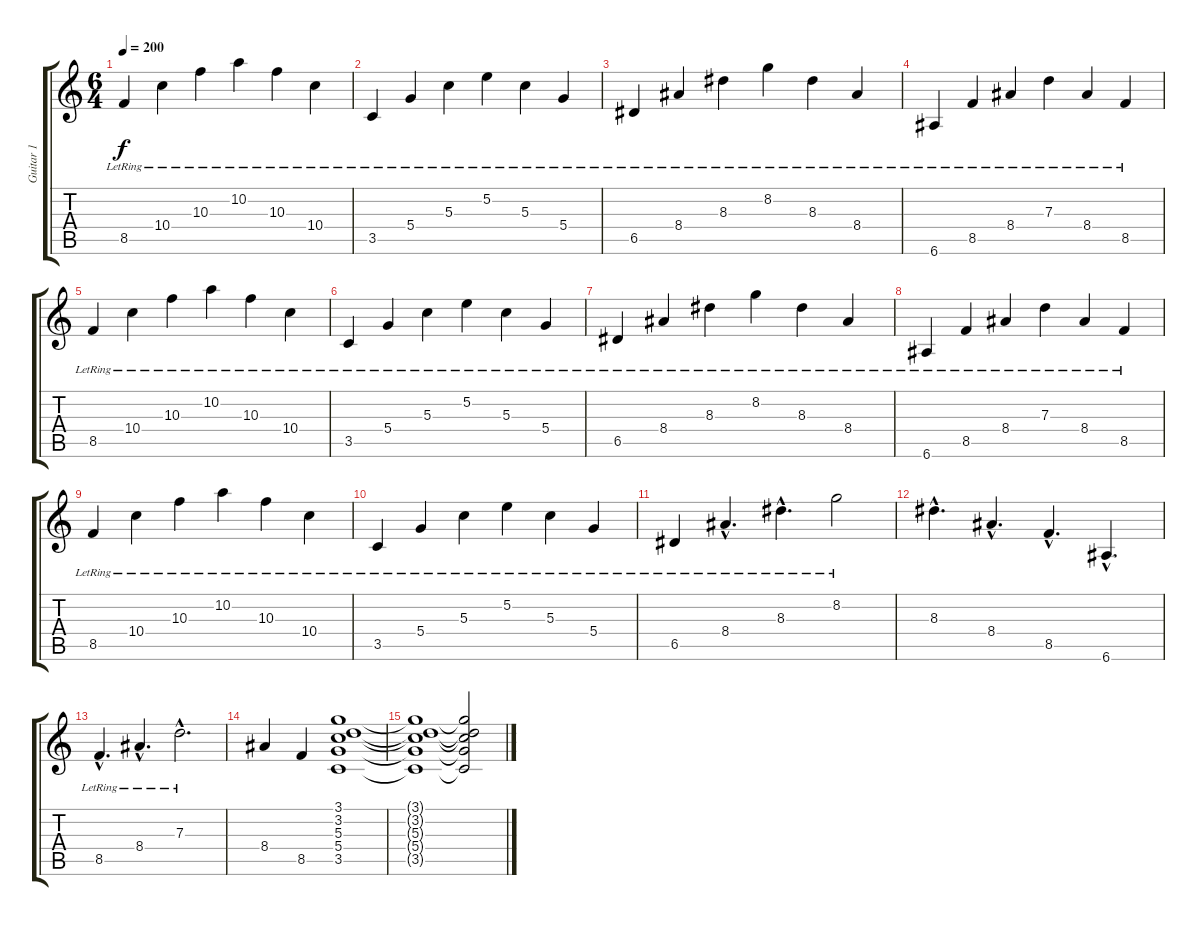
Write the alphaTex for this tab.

\track ("Guitar 1" "Guitar 1") {instrument electricguitarjazz}
\staff {score tabs}
\tuning (E4 B3 G3 D3 A2 E2) {hide}
\ts (6 4)
\tempo 200
\clef g2
\ks c
8.5{lr}.4{dy f} 10.4{lr}.4 10.3{lr}.4 10.2{lr}.4 10.3{lr}.4 10.4{lr}.4 |
3.5{lr}.4 5.4{lr}.4 5.3{lr}.4 5.2{lr}.4 5.3{lr}.4 5.4{lr}.4 |
6.5{lr}.4 8.4{lr}.4 8.3{lr}.4 8.2{lr}.4 8.3{lr}.4 8.4{lr}.4 |
6.6{lr}.4 8.5{lr}.4 8.4{lr}.4 7.3{lr}.4 8.4{lr}.4 8.5{lr}.4 |
8.5{lr}.4 10.4{lr}.4 10.3{lr}.4 10.2{lr}.4 10.3{lr}.4 10.4{lr}.4 |
3.5{lr}.4 5.4{lr}.4 5.3{lr}.4 5.2{lr}.4 5.3{lr}.4 5.4{lr}.4 |
6.5{lr}.4 8.4{lr}.4 8.3{lr}.4 8.2{lr}.4 8.3{lr}.4 8.4{lr}.4 |
6.6{lr}.4 8.5{lr}.4 8.4{lr}.4 7.3{lr}.4 8.4{lr}.4 8.5{lr}.4 |
8.5{lr}.4 10.4{lr}.4 10.3{lr}.4 10.2{lr}.4 10.3{lr}.4 10.4{lr}.4 |
3.5{lr}.4 5.4{lr}.4 5.3{lr}.4 5.2{lr}.4 5.3{lr}.4 5.4{lr}.4 |
6.5{lr}.4 8.4{hac lr}.4{d} 8.3{hac lr}.4{d} 8.2{lr}.2 |
8.3{hac}.4{d} 8.4{hac}.4{d} 8.5{hac}.4{d} 6.6{hac}.4{d} |
8.5{hac lr}.4{d} 8.4{hac lr}.4{d} 7.3{hac lr}.2{d} |
8.4.4 8.5.4 (3.1 3.2 5.3 5.4 3.5).1 |
(3.1{t} 3.2{t} 5.3{t} 5.4{t} 3.5{t}).1 (3.1{t} 3.2{t} 5.3{t} 5.4{t} 3.5{t}).2
